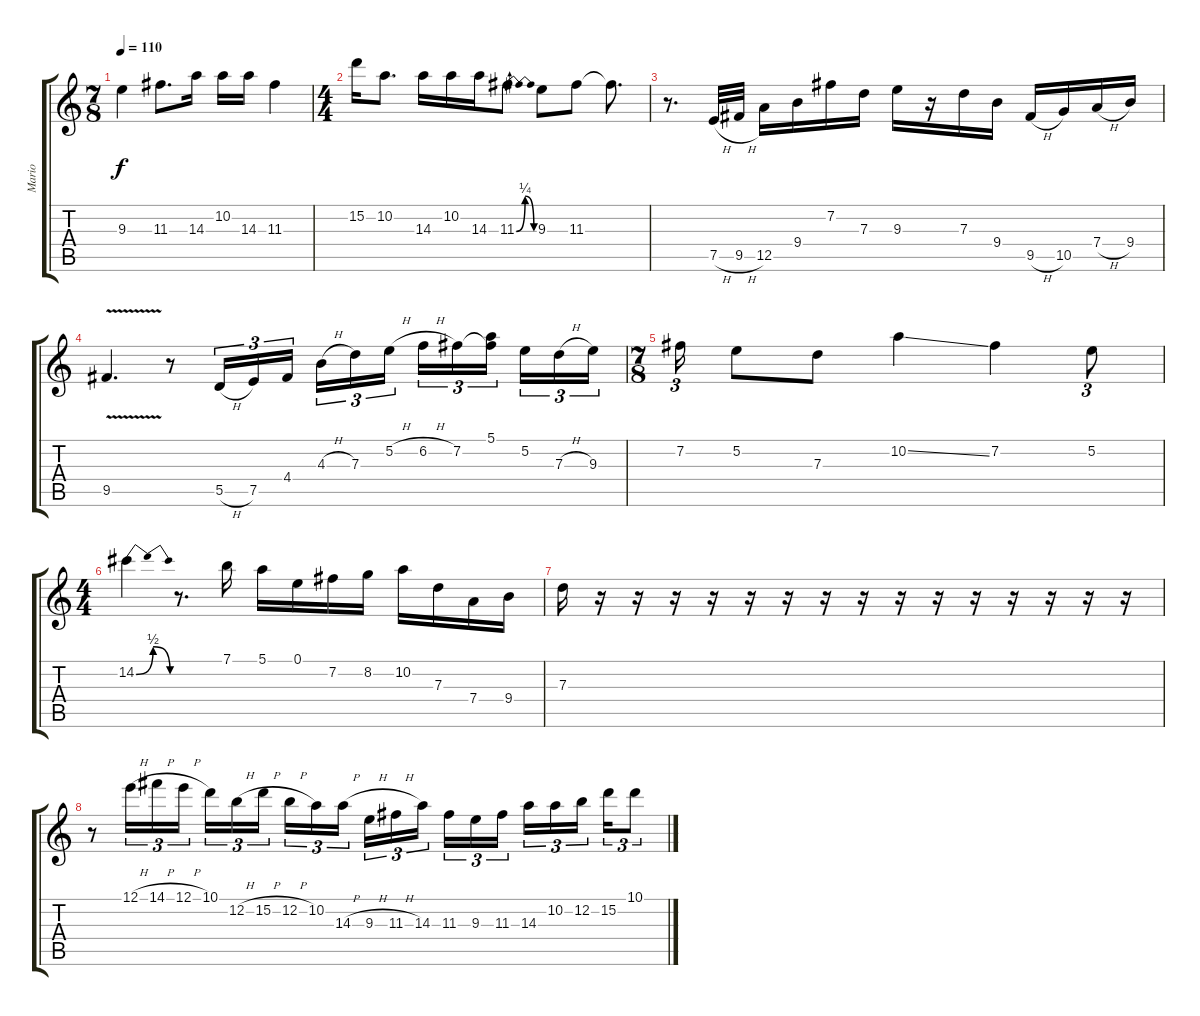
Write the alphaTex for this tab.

\track ("Mario" "Mario") {instrument overdrivenguitar}
\staff {score tabs}
\tuning (E4 B3 G3 D3 A2 E2) {hide}
\ts (7 8)
\tempo 110
\clef g2
\ks c
9.3.4{dy f} 11.3.8{d} 14.3.16 10.2.16 14.3.16 11.3.4 |
\ts (4 4)
15.2.16 10.2.8{d} 14.3.16 10.2.16 14.3.16 11.3{be (bendrelease 0 0 30 1 30 1 60 0)}.8 9.3.8 11.3.8 11.3{t}.8{d} |
r.8{d} 7.5{h}.32 9.5{h}.32 12.5.16 9.4.16 7.2.16 7.3.16 9.3.16 r.16 7.3.16 9.4.16 9.5{h}.16 10.5.16 7.4{h}.16 9.4.16 |
9.5{v}.4{d} r.8 5.5{h}.16{tu (3 2)} 7.5.16{tu (3 2)} 4.4.16{tu (3 2)} 4.3{h}.16{tu (3 2)} 7.3.16{tu (3 2)} 5.2{h}.16{tu (3 2)} 6.2{h}.16{tu (3 2)} 7.2.16{tu (3 2)} (5.1 7.2{t}).16{tu (3 2)} 5.2.16{tu (3 2)} 7.3{h}.16{tu (3 2)} 9.3.16{tu (3 2)} |
\ts (7 8)
7.2.16{tu (3 2)} 5.2.8 7.3.8 10.2{ss}.4 7.2.4 5.2.8{tu (3 2)} |
\ts (4 4)
14.2{be (bendrelease 0 0 30 2 30 2 60 0)}.4 r.8{d} 7.1.16 5.1.16 0.1.16 7.2.16 8.2.16 10.2.16 7.3.16 7.4.16 9.4.16 |
7.3.16 r.16 r.16 r.16 r.16 r.16 r.16 r.16 r.16 r.16 r.16 r.16 r.16 r.16 r.16 r.16 |
r.8 12.1{h}.16{tu (3 2)} 14.1{h}.16{tu (3 2)} 12.1{h}.16{tu (3 2)} 10.1.16{tu (3 2)} 12.2{h}.16{tu (3 2)} 15.2{h}.16{tu (3 2)} 12.2{h}.16{tu (3 2)} 10.2.16{tu (3 2)} 14.3{h}.16{tu (3 2)} 9.3{h}.16{tu (3 2)} 11.3{h}.16{tu (3 2)} 14.3.16{tu (3 2)} 11.3.16{tu (3 2)} 9.3.16{tu (3 2)} 11.3.16{tu (3 2)} 14.3.16{tu (3 2)} 10.2.16{tu (3 2)} 12.2.16{tu (3 2)} 15.2.16{tu (3 2)} 10.1.8{tu (3 2)}
